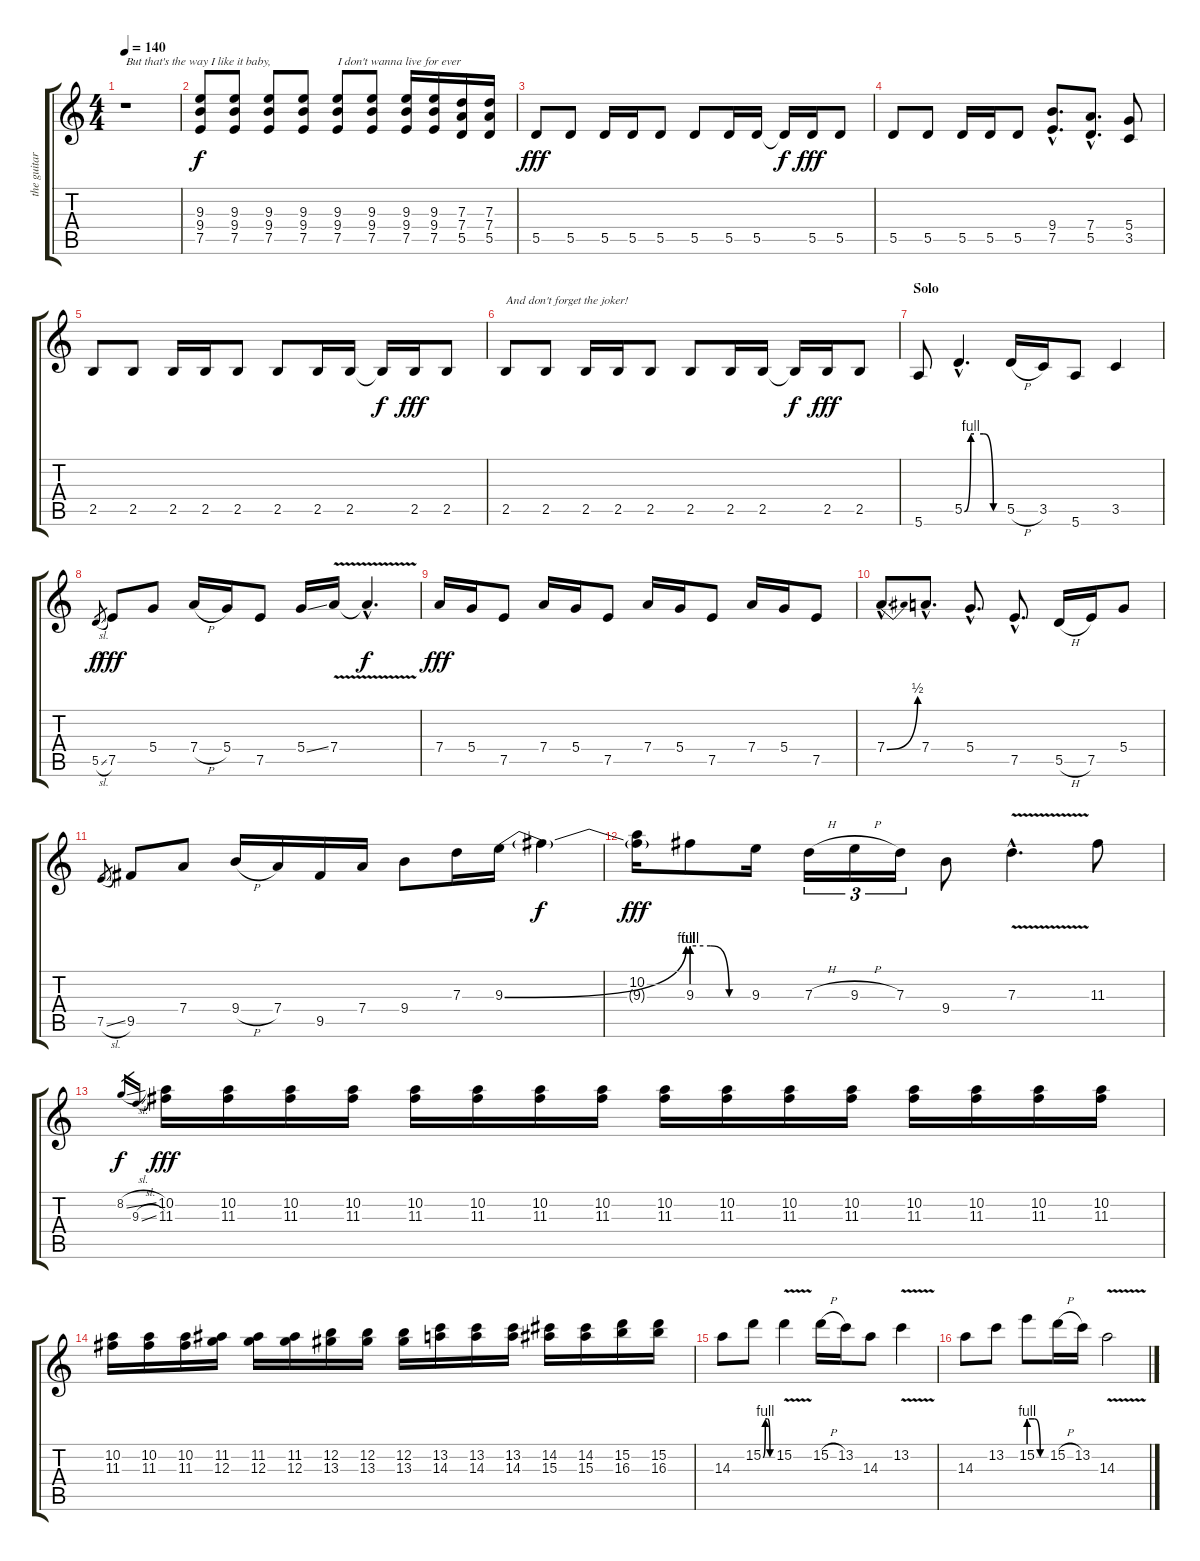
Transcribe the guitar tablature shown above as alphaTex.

\track ("the guitar you should be watching" "the guitar") {instrument distortionguitar}
\staff {score tabs}
\tuning (E4 B3 G3 D3 A2 E2) {hide}
\ts (4 4)
\tempo 140
\clef g2
\ks c
r.1{txt "But that's the way I like it baby," dy f} |
(9.3 9.4 7.5).8 (9.3 9.4 7.5).8 (9.3 9.4 7.5).8 (9.3 9.4 7.5).8 (9.3 9.4 7.5).8{txt "I don't wanna live for ever"} (9.3 9.4 7.5).8 (9.3 9.4 7.5).16 (9.3 9.4 7.5).16 (7.3 7.4 5.5).16 (7.3 7.4 5.5).16 |
5.5.8{dy fff} 5.5.8 5.5.16 5.5.16 5.5.8 5.5.8 5.5.16 5.5.16 5.5{t}.16{dy f} 5.5.16{dy fff} 5.5.8 |
5.5.8 5.5.8 5.5.16 5.5.16 5.5.8 (9.4{hac} 7.5{hac}).8{d} (7.4{hac} 5.5{hac}).8{d} (5.4 3.5).8 |
2.5.8 2.5.8 2.5.16 2.5.16 2.5.8 2.5.8 2.5.16 2.5.16 2.5{t}.16{dy f} 2.5.16{dy fff} 2.5.8 |
2.5.8{txt "And don't forget the joker!"} 2.5.8 2.5.16 2.5.16 2.5.8 2.5.8 2.5.16 2.5.16 2.5{t}.16{dy f} 2.5.16{dy fff} 2.5.8 |
\section ("" "Solo")
5.6.8 5.5{be (custom 0 0 10 4 15 4 30 4 45 0 60 0) hac}.4{d} 5.5{h}.16 3.5.16 5.6.8 3.5.4 |
5.5{sl}.8{gr dy f} 7.5.8{dy fff} 5.4.8 7.4{h}.16 5.4.16 7.5.8 5.4{ss}.16 7.4{v}.16 7.4{hac t}.4{d dy f} |
7.4.16{dy fff} 5.4.16 7.5.8 7.4.16 5.4.16 7.5.8 7.4.16 5.4.16 7.5.8 7.4.16 5.4.16 7.5.8 |
7.4{be (bend 0 0 60 2) hac}.8{d} 7.4{hac}.8{d} 5.4{hac}.8{d} 7.5{hac}.8{d} 5.5{h}.16 7.5.16 5.4.8 |
7.5{sl}.8{gr} 9.5.8 7.4.8 9.4{h}.16 7.4.16 9.5.16 7.4.16 9.4.8 7.3.16 9.3{be (bend 0 0 60 4)}.16 9.3{t}.4{dy f} |
(10.2 9.3{t}).16{dy fff} 9.3{be (custom 0 4 20 4 40 0 60 0)}.8 9.3.16 7.3{h}.16{tu (3 2)} 9.3{h}.16{tu (3 2)} 7.3.16{tu (3 2)} 9.4.8 7.3{v hac}.4{d} 11.3.8 |
8.2{sl}.16{gr dy f} 9.3{sl}.16{gr} (10.2 11.3).16{dy fff} (10.2 11.3).16 (10.2 11.3).16 (10.2 11.3).16 (10.2 11.3).16 (10.2 11.3).16 (10.2 11.3).16 (10.2 11.3).16 (10.2 11.3).16 (10.2 11.3).16 (10.2 11.3).16 (10.2 11.3).16 (10.2 11.3).16 (10.2 11.3).16 (10.2 11.3).16 (10.2 11.3).16 |
(10.2 11.3).16 (10.2 11.3).16 (10.2 11.3).16 (11.2 12.3).16 (11.2 12.3).16 (11.2 12.3).16 (12.2 13.3).16 (12.2 13.3).16 (12.2 13.3).16 (13.2 14.3).16 (13.2 14.3).16 (13.2 14.3).16 (14.2 15.3).16 (14.2 15.3).16 (15.2 16.3).16 (15.2 16.3).16 |
14.3.8 15.2{be (custom 0 0 15 4 30 4 45 0 60 0)}.8 15.2{v}.4 15.2{h}.16 13.2.16 14.3.8 13.2{v}.4 |
14.3.8 13.2.8 15.2{be (custom 0 4 20 4 40 0 60 0)}.8 15.2{h}.16 13.2.16 14.3{v}.2
